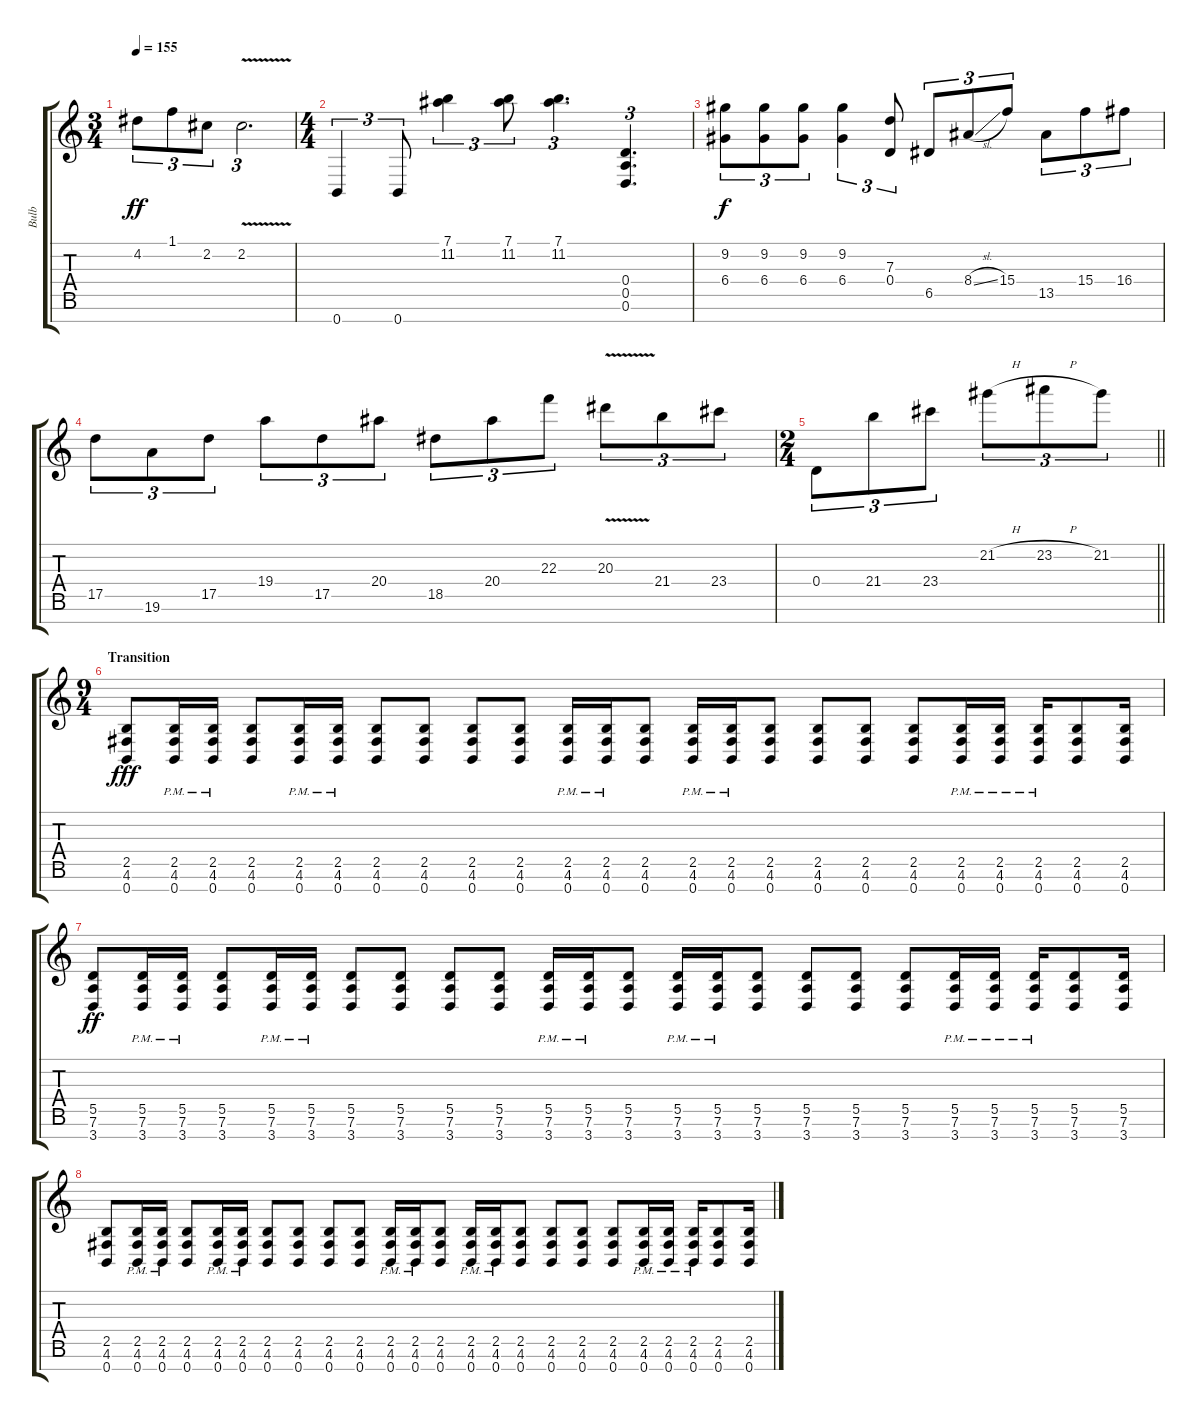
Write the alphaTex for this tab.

\track ("Bulb" "Bulb") {instrument overdrivenguitar}
\staff {score tabs}
\tuning (E4 B3 G3 D3 A2 D2 B1) {hide}
\ts (3 4)
\tempo 155
\clef g2
\ks c
4.2.8{tu (3 2) dy ff} 1.1.8{tu (3 2)} 2.2.8{tu (3 2)} 2.2{v}.2{d tu (3 2)} |
\ts (4 4)
0.7.4{tu (3 2)} 0.7.8{tu (3 2)} (7.1 11.2).4{tu (3 2)} (7.1 11.2).8{tu (3 2)} (7.1 11.2).4{d tu (3 2)} (0.4 0.5 0.6).4{d tu (3 2)} |
(9.2 6.4).8{tu (3 2) dy f} (9.2 6.4).8{tu (3 2)} (9.2 6.4).8{tu (3 2)} (9.2 6.4).4{tu (3 2)} (7.3 0.4).8{tu (3 2)} 6.5.8{tu (3 2)} 8.4{sl}.8{tu (3 2)} 15.4.8{tu (3 2)} 13.5.8{tu (3 2)} 15.4.8{tu (3 2)} 16.4.8{tu (3 2)} |
17.5.8{tu (3 2)} 19.6.8{tu (3 2)} 17.5.8{tu (3 2)} 19.4.8{tu (3 2)} 17.5.8{tu (3 2)} 20.4.8{tu (3 2)} 18.5.8{tu (3 2)} 20.4.8{tu (3 2)} 22.3.8{tu (3 2)} 20.3{v}.8{tu (3 2)} 21.4.8{tu (3 2)} 23.4.8{tu (3 2)} |
\ts (2 4)
\barLineRight lightlight
0.4.8{tu (3 2)} 21.4.8{tu (3 2)} 23.4.8{tu (3 2)} 21.2{h}.8{tu (3 2)} 23.2{h}.8{tu (3 2)} 21.2.8{tu (3 2)} |
\ts (9 4)
\section ("" "Transition")
(2.5 4.6 0.7).8{dy fff volume 0} (2.5{pm} 4.6{pm} 0.7{pm}).16 (2.5{pm} 4.6{pm} 0.7{pm}).16 (2.5 4.6 0.7).8 (2.5{pm} 4.6{pm} 0.7{pm}).16 (2.5{pm} 4.6{pm} 0.7{pm}).16 (2.5 4.6 0.7).8{volume 13} (2.5 4.6 0.7).8 (2.5 4.6 0.7).8 (2.5 4.6 0.7).8 (2.5{pm} 4.6{pm} 0.7{pm}).16 (2.5{pm} 4.6{pm} 0.7{pm}).16 (2.5 4.6 0.7).8 (2.5{pm} 4.6{pm} 0.7{pm}).16 (2.5{pm} 4.6{pm} 0.7{pm}).16 (2.5 4.6 0.7).8 (2.5 4.6 0.7).8 (2.5 4.6 0.7).8 (2.5 4.6 0.7).8 (2.5{pm} 4.6{pm} 0.7{pm}).16 (2.5{pm} 4.6{pm} 0.7{pm}).16 (2.5{pm} 4.6{pm} 0.7{pm}).16 (2.5 4.6 0.7).8 (2.5 4.6 0.7).16 |
(5.5 7.6 3.7).8{dy ff} (5.5{pm} 7.6{pm} 3.7).16 (5.5{pm} 7.6{pm} 3.7).16 (5.5 7.6 3.7).8 (5.5{pm} 7.6{pm} 3.7).16 (5.5{pm} 7.6{pm} 3.7).16 (5.5 7.6 3.7).8 (5.5 7.6 3.7).8 (5.5 7.6 3.7).8 (5.5 7.6 3.7).8 (5.5{pm} 7.6{pm} 3.7).16 (5.5{pm} 7.6{pm} 3.7).16 (5.5 7.6 3.7).8 (5.5{pm} 7.6{pm} 3.7).16 (5.5{pm} 7.6{pm} 3.7).16 (5.5 7.6 3.7).8 (5.5 7.6 3.7).8 (5.5 7.6 3.7).8 (5.5 7.6 3.7).8 (5.5{pm} 7.6{pm} 3.7).16 (5.5{pm} 7.6{pm} 3.7).16 (5.5{pm} 7.6{pm} 3.7).16 (5.5 7.6 3.7).8 (5.5 7.6 3.7).16 |
(2.5 4.6 0.7).8 (2.5{pm} 4.6{pm} 0.7{pm}).16 (2.5{pm} 4.6{pm} 0.7{pm}).16 (2.5 4.6 0.7).8 (2.5{pm} 4.6{pm} 0.7{pm}).16 (2.5{pm} 4.6{pm} 0.7{pm}).16 (2.5 4.6 0.7).8 (2.5 4.6 0.7).8 (2.5 4.6 0.7).8 (2.5 4.6 0.7).8 (2.5{pm} 4.6{pm} 0.7{pm}).16 (2.5{pm} 4.6{pm} 0.7{pm}).16 (2.5 4.6 0.7).8 (2.5{pm} 4.6{pm} 0.7{pm}).16 (2.5{pm} 4.6{pm} 0.7{pm}).16 (2.5 4.6 0.7).8 (2.5 4.6 0.7).8 (2.5 4.6 0.7).8 (2.5 4.6 0.7).8 (2.5{pm} 4.6{pm} 0.7{pm}).16 (2.5{pm} 4.6{pm} 0.7{pm}).16 (2.5{pm} 4.6{pm} 0.7{pm}).16 (2.5 4.6 0.7).8 (2.5 4.6 0.7).16
